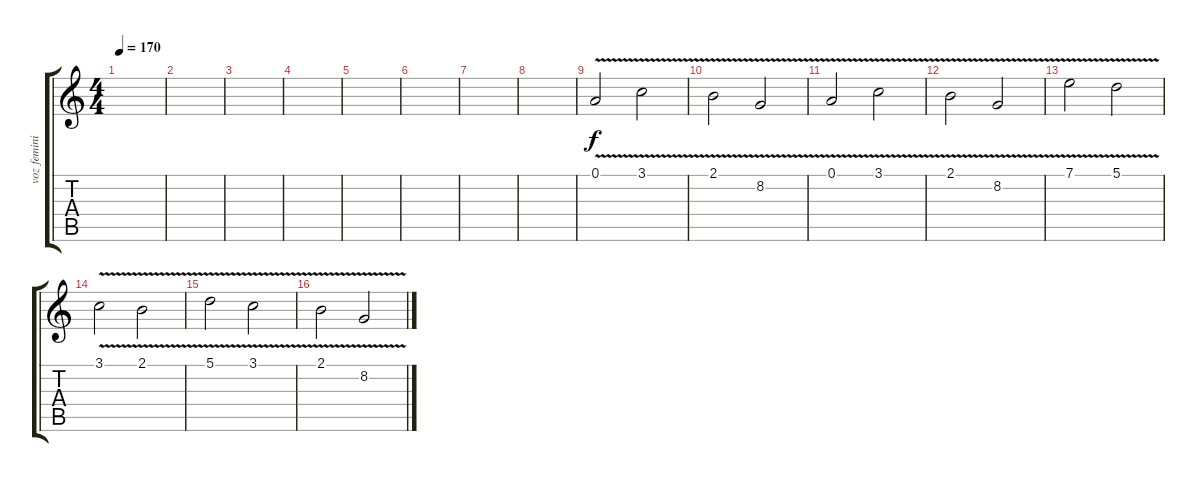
\track ("voz feminina" "voz femini") {instrument flute}
\staff {score tabs}
\tuning (A4 B3 G3 D3 A2 E2) {hide}
\ts (4 4)
\tempo 170
\clef g2
\ks c
|
|
|
|
|
|
|
|
0.1{v}.2 3.1{v}.2 |
2.1{v}.2 8.2{v}.2 |
0.1{v}.2 3.1{v}.2 |
2.1{v}.2 8.2{v}.2 |
7.1{v}.2 5.1{v}.2 |
3.1{v}.2 2.1{v}.2 |
5.1{v}.2 3.1{v}.2 |
2.1{v}.2 8.2{v}.2
